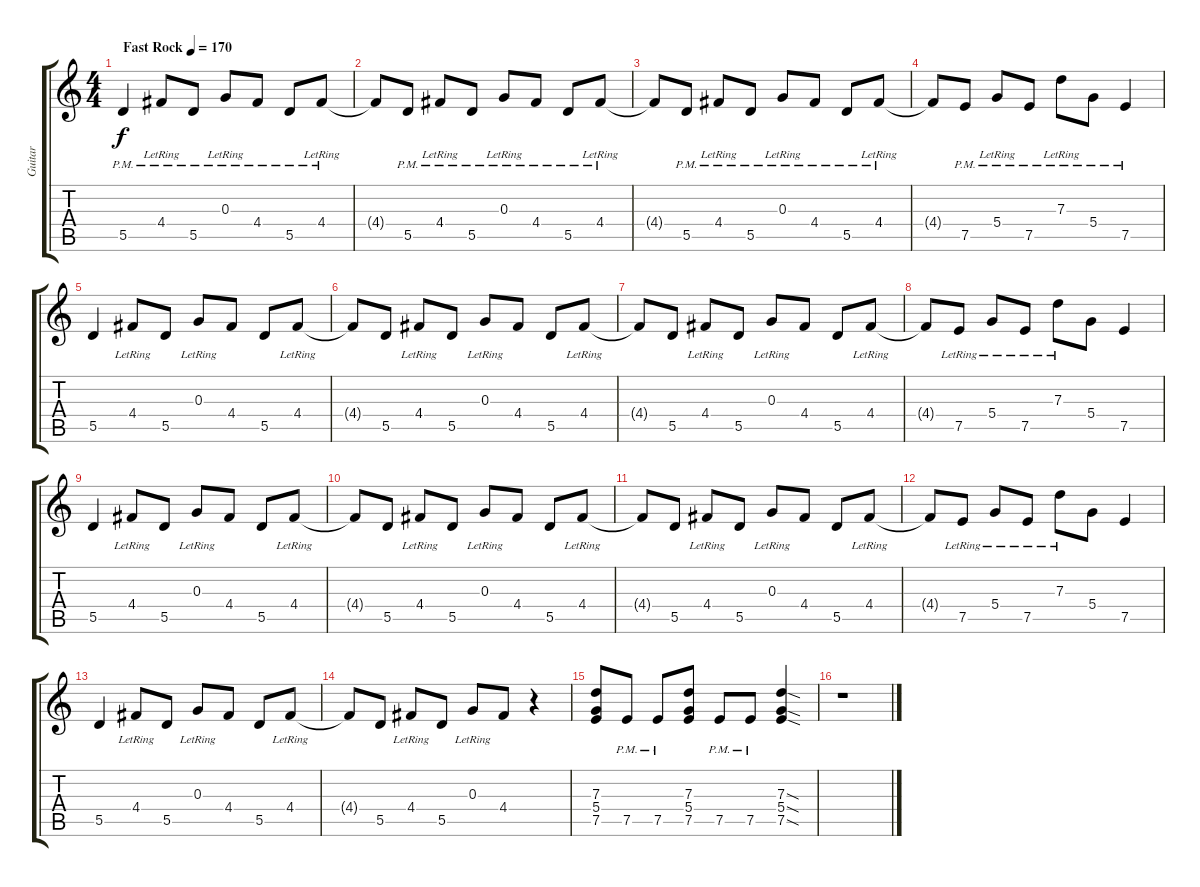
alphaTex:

\track ("Guitar" "Guitar") {instrument acousticguitarsteel}
\staff {score tabs}
\tuning (E4 B3 G3 D3 A2 E2) {hide}
\ts (4 4)
\tempo (170 "Fast Rock")
\clef g2
\ks c
5.5{pm}.4{dy f instrument acousticguitarsteel} 4.4{pm lr}.8 5.5{pm}.8 0.3{pm lr}.8 4.4{pm}.8 5.5{pm}.8 4.4{pm lr}.8 |
4.4{t}.8 5.5{pm}.8 4.4{pm lr}.8 5.5{pm}.8 0.3{pm lr}.8 4.4{pm}.8 5.5{pm}.8 4.4{pm lr}.8 |
4.4{t}.8 5.5{pm}.8 4.4{pm lr}.8 5.5{pm}.8 0.3{pm lr}.8 4.4{pm}.8 5.5{pm}.8 4.4{pm lr}.8 |
4.4{t}.8 7.5{pm}.8 5.4{pm lr}.8 7.5{pm}.8 7.3{pm lr}.8 5.4{pm}.8 7.5{pm}.4 |
5.5.4 4.4{lr}.8 5.5.8 0.3{lr}.8 4.4.8 5.5.8 4.4{lr}.8 |
4.4{t}.8 5.5.8 4.4{lr}.8 5.5.8 0.3{lr}.8 4.4.8 5.5.8 4.4{lr}.8 |
4.4{t}.8 5.5.8 4.4{lr}.8 5.5.8 0.3{lr}.8 4.4.8 5.5.8 4.4{lr}.8 |
4.4{t}.8 7.5{lr}.8 5.4{lr}.8 7.5{lr}.8 7.3{lr}.8 5.4.8 7.5.4 |
5.5.4 4.4{lr}.8 5.5.8 0.3{lr}.8 4.4.8 5.5.8 4.4{lr}.8 |
4.4{t}.8 5.5.8 4.4{lr}.8 5.5.8 0.3{lr}.8 4.4.8 5.5.8 4.4{lr}.8 |
4.4{t}.8 5.5.8 4.4{lr}.8 5.5.8 0.3{lr}.8 4.4.8 5.5.8 4.4{lr}.8 |
4.4{t}.8 7.5{lr}.8 5.4{lr}.8 7.5{lr}.8 7.3{lr}.8 5.4.8 7.5.4 |
5.5.4 4.4{lr}.8 5.5.8 0.3{lr}.8 4.4.8 5.5.8 4.4{lr}.8 |
4.4{t}.8 5.5.8 4.4{lr}.8 5.5.8 0.3{lr}.8 4.4.8 r.4 |
(7.3 5.4 7.5).8{instrument distortionguitar} 7.5{pm}.8 7.5{pm}.8 (7.3 5.4 7.5).8 7.5{pm}.8 7.5{pm}.8 (7.3{sod} 5.4{sod} 7.5{sod}).4 |
r.1
